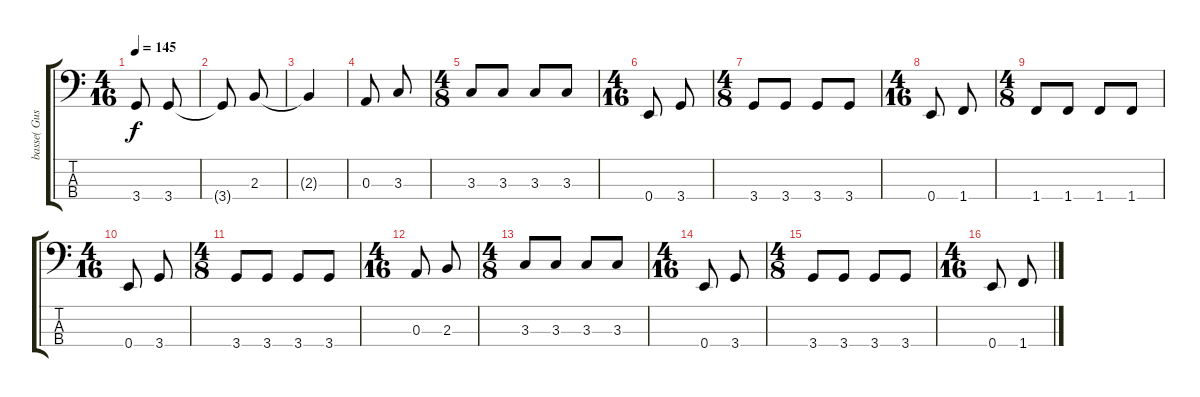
\track ("basse( Gustafsson)" "basse( Gus") {instrument electricbasspick}
\staff {score tabs}
\tuning (G2 D2 A1 E1) {hide}
\ts (4 16)
\tempo 145
\clef f4
\ks c
3.4.8{dy f} 3.4.8 |
3.4{t}.8 2.3.8 |
2.3{t}.4 |
0.3.8 3.3.8 |
\ts (4 8)
3.3.8 3.3.8 3.3.8 3.3.8 |
\ts (4 16)
0.4.8 3.4.8 |
\ts (4 8)
3.4.8 3.4.8 3.4.8 3.4.8 |
\ts (4 16)
0.4.8 1.4.8 |
\ts (4 8)
1.4.8 1.4.8 1.4.8 1.4.8 |
\ts (4 16)
0.4.8 3.4.8 |
\ts (4 8)
3.4.8 3.4.8 3.4.8 3.4.8 |
\ts (4 16)
0.3.8 2.3.8 |
\ts (4 8)
3.3.8 3.3.8 3.3.8 3.3.8 |
\ts (4 16)
0.4.8 3.4.8 |
\ts (4 8)
3.4.8 3.4.8 3.4.8 3.4.8 |
\ts (4 16)
0.4.8 1.4.8
